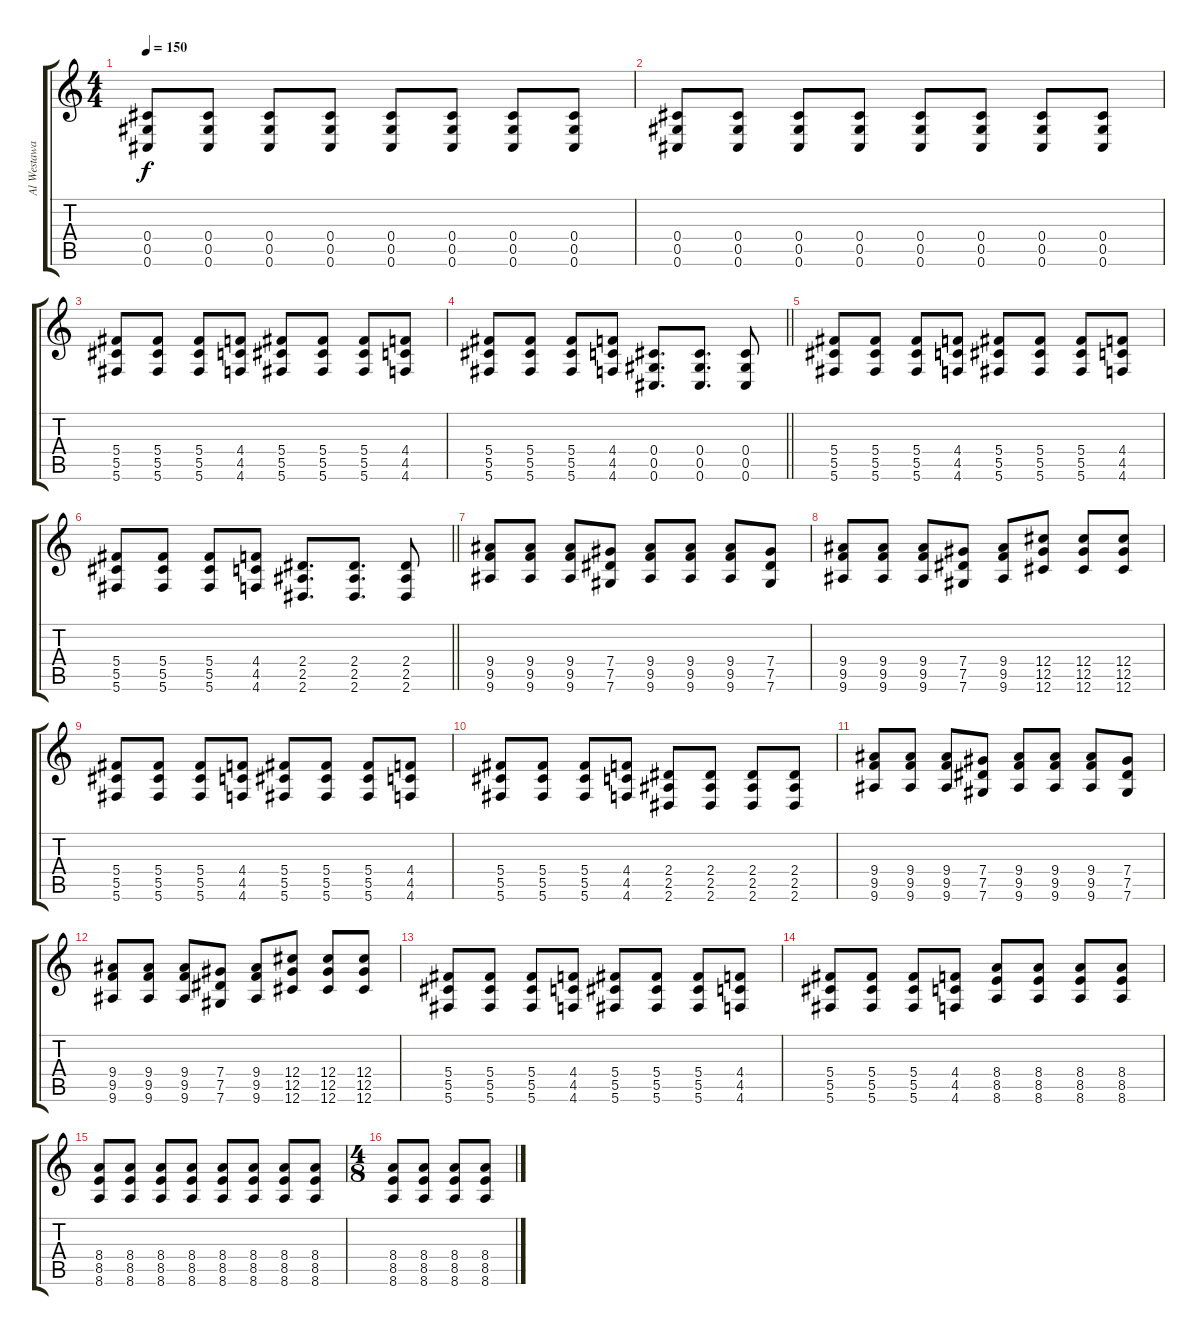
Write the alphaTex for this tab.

\track ("Al Westaway" "Al Westawa") {instrument overdrivenguitar}
\staff {score tabs}
\tuning (Eb4 Bb3 Gb3 Db3 Ab2 Db2) {hide}
\ts (4 4)
\tempo 150
\clef g2
\ks c
(0.4 0.5 0.6).8{dy f} (0.4 0.5 0.6).8 (0.4 0.5 0.6).8 (0.4 0.5 0.6).8 (0.4 0.5 0.6).8 (0.4 0.5 0.6).8 (0.4 0.5 0.6).8 (0.4 0.5 0.6).8 |
(0.4 0.5 0.6).8 (0.4 0.5 0.6).8 (0.4 0.5 0.6).8 (0.4 0.5 0.6).8 (0.4 0.5 0.6).8 (0.4 0.5 0.6).8 (0.4 0.5 0.6).8 (0.4 0.5 0.6).8 |
(5.4 5.5 5.6).8 (5.4 5.5 5.6).8 (5.4 5.5 5.6).8 (4.4 4.5 4.6).8 (5.4 5.5 5.6).8 (5.4 5.5 5.6).8 (5.4 5.5 5.6).8 (4.4 4.5 4.6).8 |
\barLineRight lightlight
(5.4 5.5 5.6).8 (5.4 5.5 5.6).8 (5.4 5.5 5.6).8 (4.4 4.5 4.6).8 (0.4 0.5 0.6).8{d} (0.4 0.5 0.6).8{d} (0.4 0.5 0.6).8 |
(5.4 5.5 5.6).8 (5.4 5.5 5.6).8 (5.4 5.5 5.6).8 (4.4 4.5 4.6).8 (5.4 5.5 5.6).8 (5.4 5.5 5.6).8 (5.4 5.5 5.6).8 (4.4 4.5 4.6).8 |
\barLineRight lightlight
(5.4 5.5 5.6).8 (5.4 5.5 5.6).8 (5.4 5.5 5.6).8 (4.4 4.5 4.6).8 (2.4 2.5 2.6).8{d} (2.4 2.5 2.6).8{d} (2.4 2.5 2.6).8 |
(9.4 9.5 9.6).8 (9.4 9.5 9.6).8 (9.4 9.5 9.6).8 (7.4 7.5 7.6).8 (9.4 9.5 9.6).8 (9.4 9.5 9.6).8 (9.4 9.5 9.6).8 (7.4 7.5 7.6).8 |
(9.4 9.5 9.6).8 (9.4 9.5 9.6).8 (9.4 9.5 9.6).8 (7.4 7.5 7.6).8 (9.4 9.5 9.6).8 (12.4 12.5 12.6).8 (12.4 12.5 12.6).8 (12.4 12.5 12.6).8 |
(5.4 5.5 5.6).8 (5.4 5.5 5.6).8 (5.4 5.5 5.6).8 (4.4 4.5 4.6).8 (5.4 5.5 5.6).8 (5.4 5.5 5.6).8 (5.4 5.5 5.6).8 (4.4 4.5 4.6).8 |
(5.4 5.5 5.6).8 (5.4 5.5 5.6).8 (5.4 5.5 5.6).8 (4.4 4.5 4.6).8 (2.4 2.5 2.6).8 (2.4 2.5 2.6).8 (2.4 2.5 2.6).8 (2.4 2.5 2.6).8 |
(9.4 9.5 9.6).8 (9.4 9.5 9.6).8 (9.4 9.5 9.6).8 (7.4 7.5 7.6).8 (9.4 9.5 9.6).8 (9.4 9.5 9.6).8 (9.4 9.5 9.6).8 (7.4 7.5 7.6).8 |
(9.4 9.5 9.6).8 (9.4 9.5 9.6).8 (9.4 9.5 9.6).8 (7.4 7.5 7.6).8 (9.4 9.5 9.6).8 (12.4 12.5 12.6).8 (12.4 12.5 12.6).8 (12.4 12.5 12.6).8 |
(5.4 5.5 5.6).8 (5.4 5.5 5.6).8 (5.4 5.5 5.6).8 (4.4 4.5 4.6).8 (5.4 5.5 5.6).8 (5.4 5.5 5.6).8 (5.4 5.5 5.6).8 (4.4 4.5 4.6).8 |
(5.4 5.5 5.6).8 (5.4 5.5 5.6).8 (5.4 5.5 5.6).8 (4.4 4.5 4.6).8 (8.4 8.5 8.6).8 (8.4 8.5 8.6).8 (8.4 8.5 8.6).8 (8.4 8.5 8.6).8 |
(8.4 8.5 8.6).8 (8.4 8.5 8.6).8 (8.4 8.5 8.6).8 (8.4 8.5 8.6).8 (8.4 8.5 8.6).8 (8.4 8.5 8.6).8 (8.4 8.5 8.6).8 (8.4 8.5 8.6).8 |
\ts (4 8)
(8.4 8.5 8.6).8 (8.4 8.5 8.6).8 (8.4 8.5 8.6).8 (8.4 8.5 8.6).8
